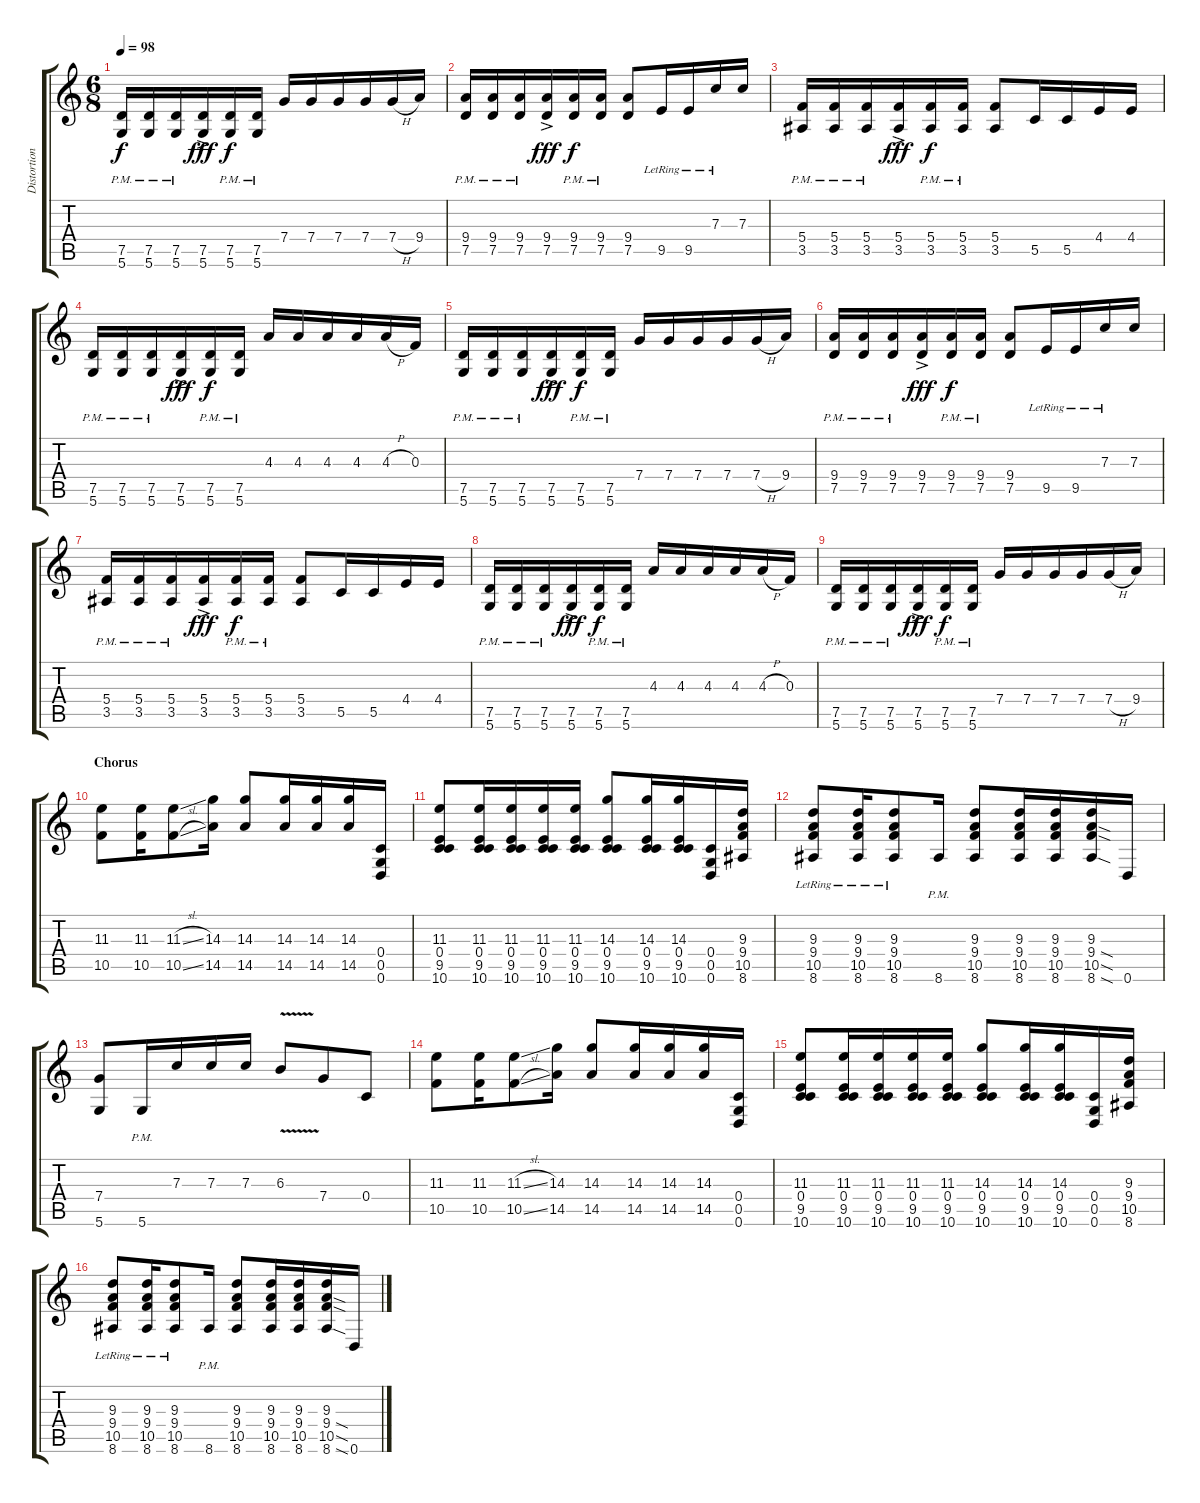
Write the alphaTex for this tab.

\track ("Distortion 1" "Distortion") {instrument distortionguitar}
\staff {score tabs}
\tuning (D4 A3 F3 C3 G2 D2) {hide}
\ts (6 8)
\tempo 98
\clef g2
\ks c
(7.5{pm} 5.6{pm}).16{dy f} (7.5{pm} 5.6{pm}).16 (7.5{pm} 5.6{pm}).16 (7.5{ac} 5.6{ac}).16{dy fff} (7.5{pm} 5.6{pm}).16{dy f} (7.5{pm} 5.6{pm}).16 7.4.16 7.4.16 7.4.16 7.4.16 7.4{h}.16 9.4.16 |
(9.4{pm} 7.5{pm}).16 (9.4{pm} 7.5{pm}).16 (9.4{pm} 7.5{pm}).16 (9.4{ac} 7.5{ac}).16{dy fff} (9.4{pm} 7.5{pm}).16{dy f} (9.4{pm} 7.5{pm}).16 (9.4 7.5).8 9.5{lr}.16 9.5{lr}.16 7.3{lr}.16 7.3.16 |
(5.4{pm} 3.5{pm}).16 (5.4{pm} 3.5{pm}).16 (5.4{pm} 3.5{pm}).16 (5.4{ac} 3.5{ac}).16{dy fff} (5.4{pm} 3.5{pm}).16{dy f} (5.4{pm} 3.5{pm}).16 (5.4 3.5).8 5.5.16 5.5.16 4.4.16 4.4.16 |
(7.5{pm} 5.6{pm}).16 (7.5{pm} 5.6{pm}).16 (7.5{pm} 5.6{pm}).16 (7.5{ac} 5.6{ac}).16{dy fff} (7.5{pm} 5.6{pm}).16{dy f} (7.5{pm} 5.6{pm}).16 4.3.16 4.3.16 4.3.16 4.3.16 4.3{h}.16 0.3.16 |
(7.5{pm} 5.6{pm}).16 (7.5{pm} 5.6{pm}).16 (7.5{pm} 5.6{pm}).16 (7.5{ac} 5.6{ac}).16{dy fff} (7.5{pm} 5.6{pm}).16{dy f} (7.5{pm} 5.6{pm}).16 7.4.16 7.4.16 7.4.16 7.4.16 7.4{h}.16 9.4.16 |
(9.4{pm} 7.5{pm}).16 (9.4{pm} 7.5{pm}).16 (9.4{pm} 7.5{pm}).16 (9.4{ac} 7.5{ac}).16{dy fff} (9.4{pm} 7.5{pm}).16{dy f} (9.4{pm} 7.5{pm}).16 (9.4 7.5).8 9.5{lr}.16 9.5{lr}.16 7.3{lr}.16 7.3.16 |
(5.4{pm} 3.5{pm}).16 (5.4{pm} 3.5{pm}).16 (5.4{pm} 3.5{pm}).16 (5.4{ac} 3.5{ac}).16{dy fff} (5.4{pm} 3.5{pm}).16{dy f} (5.4{pm} 3.5{pm}).16 (5.4 3.5).8 5.5.16 5.5.16 4.4.16 4.4.16 |
(7.5{pm} 5.6{pm}).16 (7.5{pm} 5.6{pm}).16 (7.5{pm} 5.6{pm}).16 (7.5{ac} 5.6{ac}).16{dy fff} (7.5{pm} 5.6{pm}).16{dy f} (7.5{pm} 5.6{pm}).16 4.3.16 4.3.16 4.3.16 4.3.16 4.3{h}.16 0.3.16 |
(7.5{pm} 5.6{pm}).16 (7.5{pm} 5.6{pm}).16 (7.5{pm} 5.6{pm}).16 (7.5{ac} 5.6{ac}).16{dy fff} (7.5{pm} 5.6{pm}).16{dy f} (7.5{pm} 5.6{pm}).16 7.4.16 7.4.16 7.4.16 7.4.16 7.4{h}.16 9.4.16 |
\section ("" "Chorus")
(11.3 10.5).8 (11.3 10.5).16 (11.3{sl} 10.5{sl}).8 (14.3 14.5).16 (14.3 14.5).8 (14.3 14.5).16 (14.3 14.5).16 (14.3 14.5).16 (0.4 0.5 0.6).16 |
(11.3 0.4 9.5 10.6).8 (11.3 0.4 9.5 10.6).16 (11.3 0.4 9.5 10.6).16 (11.3 0.4 9.5 10.6).16 (11.3 0.4 9.5 10.6).16 (14.3 0.4 9.5 10.6).8 (14.3 0.4 9.5 10.6).16 (14.3 0.4 9.5 10.6).16 (0.4 0.5 0.6).16 (9.3 9.4 10.5 8.6).16 |
(9.3{lr} 9.4{lr} 10.5{lr} 8.6{lr}).8 (9.3{lr} 9.4{lr} 10.5{lr} 8.6{lr}).16 (9.3{lr} 9.4{lr} 10.5{lr} 8.6{lr}).8 8.6{pm}.16 (9.3 9.4 10.5 8.6).8 (9.3 9.4 10.5 8.6).16 (9.3 9.4 10.5 8.6).16 (9.3 9.4{sod} 10.5{sod} 8.6{sod}).16 0.6.16 |
(7.4 5.6).8 5.6{pm}.16 7.3.16 7.3.16 7.3.16 6.3{v}.8 7.4.8 0.4.8 |
(11.3 10.5).8 (11.3 10.5).16 (11.3{sl} 10.5{sl}).8 (14.3 14.5).16 (14.3 14.5).8 (14.3 14.5).16 (14.3 14.5).16 (14.3 14.5).16 (0.4 0.5 0.6).16 |
(11.3 0.4 9.5 10.6).8 (11.3 0.4 9.5 10.6).16 (11.3 0.4 9.5 10.6).16 (11.3 0.4 9.5 10.6).16 (11.3 0.4 9.5 10.6).16 (14.3 0.4 9.5 10.6).8 (14.3 0.4 9.5 10.6).16 (14.3 0.4 9.5 10.6).16 (0.4 0.5 0.6).16 (9.3 9.4 10.5 8.6).16 |
(9.3{lr} 9.4{lr} 10.5{lr} 8.6{lr}).8 (9.3{lr} 9.4{lr} 10.5{lr} 8.6{lr}).16 (9.3{lr} 9.4{lr} 10.5{lr} 8.6{lr}).8 8.6{pm}.16 (9.3 9.4 10.5 8.6).8 (9.3 9.4 10.5 8.6).16 (9.3 9.4 10.5 8.6).16 (9.3 9.4{sod} 10.5{sod} 8.6{sod}).16 0.6.16
